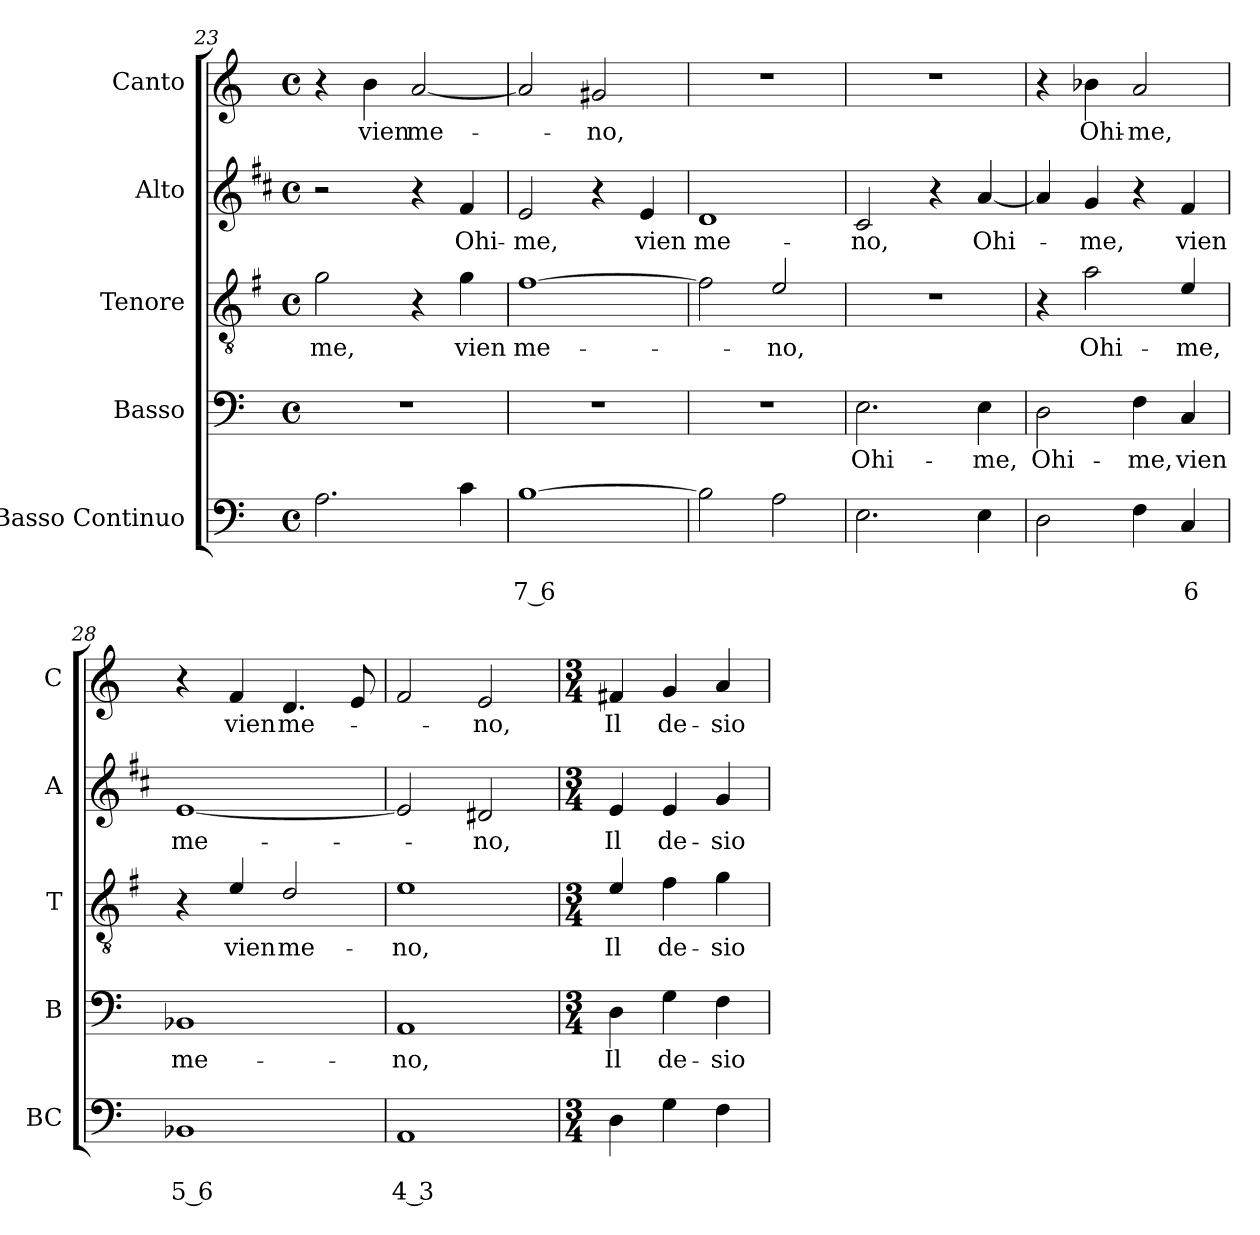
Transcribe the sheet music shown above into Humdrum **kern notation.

**kern	**text	**text	**kern	**text	**kern	**text	**kern	**text	**kern	**text
*part5	*part5	*part5	*part4	*part4	*part3	*part3	*part2	*part2	*part1	*part1
*staff5	*staff5	*staff5	*staff4	*staff4	*staff3	*staff3	*staff2	*staff2	*staff1	*staff1
*I"Basso Continuo	*	*	*I"Basso	*	*I"Tenore	*	*I"Alto	*	*I"Canto	*
*I'BC	*	*	*I'B	*	*I'T	*	*I'A	*	*I'C	*
*clefF4	*	*	*clefF4	*	*clefGv2	*	*clefG2	*	*clefG2	*
*	*	*	*	*	*ITrd4c7	*	*ITrd1c2	*	*	*
*k[]	*	*	*k[]	*	*k[]	*	*k[]	*	*k[]	*
*C:	*	*	*C:	*	*C:	*	*C:	*	*C:	*
*M4/4	*	*	*M4/4	*	*M4/4	*	*M4/4	*	*M4/4	*
*met(c)	*	*	*met(c)	*	*met(c)	*	*met(c)	*	*met(c)	*
=23	=23	=23	=23	=23	=23	=23	=23	=23	=23	=23
!	!	!	!	!	!	!LO:LY:b	!	!	!	!
2.A\	.	.	1r	.	2c\	-me,	2r	.	4r	.
!	!	!	!	!	!	!	!	!	!	!LO:LY:b
.	.	.	.	.	.	.	.	.	4b\	vien
!	!	!	!	!	!	!	!	!	!	!LO:LY:b
.	.	.	.	.	4r	.	4r	.	[2a/	me-
!	!	!	!	!	!	!LO:LY:b	!	!	!	!
!	!	!	!	!	!	!	!	!LO:LY:b	!	!
4c\	.	.	.	.	4c\	vien	4e/	Ohi-	.	.
=24	=24	=24	=24	=24	=24	=24	=24	=24	=24	=24
!	!	!LO:LY:b	!	!	!	!	!	!	!	!
!	!	!	!	!	!	!LO:LY:b	!	!	!	!
!	!	!	!	!	!	!	!	!LO:LY:b	!	!
[1B	.	7 6	1r	.	[1B	me-	2d/	-me,	2a/]	.
!	!	!	!	!	!	!	!	!	!	!LO:LY:b
.	.	.	.	.	.	.	4r	.	2g#X/	-no,
!	!	!	!	!	!	!	!	!LO:LY:b	!	!
.	.	.	.	.	.	.	4d/	vien	.	.
=25	=25	=25	=25	=25	=25	=25	=25	=25	=25	=25
!	!	!	!	!	!	!	!	!LO:LY:b	!	!
2B\]	.	.	1r	.	2B\]	.	1c	me-	1r	.
!	!	!	!	!	!	!LO:LY:b	!	!	!	!
2A\	.	.	.	.	2A/	-no,	.	.	.	.
=26	=26	=26	=26	=26	=26	=26	=26	=26	=26	=26
!	!	!	!	!LO:LY:b	!	!	!	!	!	!
!	!	!	!	!	!	!	!	!LO:LY:b	!	!
2.E\	.	.	2.E\	Ohi-	1r	.	2B/	-no,	1r	.
.	.	.	.	.	.	.	4r	.	.	.
!	!	!	!	!LO:LY:b	!	!	!	!	!	!
!	!	!	!	!	!	!	!	!LO:LY:b	!	!
4E\	.	.	4E\	-me,	.	.	[4g/	Ohi-	.	.
=27	=27	=27	=27	=27	=27	=27	=27	=27	=27	=27
!	!	!	!	!LO:LY:b	!	!	!	!	!	!
2D\	.	.	2D\	Ohi-	4r	.	4g/]	.	4r	.
!	!	!	!	!	!	!LO:LY:b	!	!	!	!
!	!	!	!	!	!	!	!	!LO:LY:b	!	!
!	!	!	!	!	!	!	!	!	!	!LO:LY:b
.	.	.	.	.	2d\	Ohi-	4f/	-me,	4b-X\	Ohi-
!	!	!	!	!LO:LY:b	!	!	!	!	!	!
!	!	!	!	!	!	!	!	!	!	!LO:LY:b
4F\	.	.	4F\	-me,	.	.	4r	.	2a/	-me,
!	!	!LO:LY:b	!	!	!	!	!	!	!	!
!	!	!	!	!LO:LY:b	!	!	!	!	!	!
!	!	!	!	!	!	!LO:LY:b	!	!	!	!
!	!	!	!	!	!	!	!	!LO:LY:b	!	!
4C/	.	6	4C/	vien	4A/	-me,	4e/	vien	.	.
=28	=28	=28	=28	=28	=28	=28	=28	=28	=28	=28
!	!	!LO:LY:b	!	!	!	!	!	!	!	!
!	!	!	!	!LO:LY:b	!	!	!	!	!	!
!	!	!	!	!	!	!	!	!LO:LY:b	!	!
1BB-X	.	5 6	1BB-X	me-	4r	.	[1d	me-	4r	.
!	!	!	!	!	!	!LO:LY:b	!	!	!	!
!	!	!	!	!	!	!	!	!	!	!LO:LY:b
.	.	.	.	.	4A/	vien	.	.	4f/	vien
!	!	!	!	!	!	!LO:LY:b	!	!	!	!
!	!	!	!	!	!	!	!	!	!	!LO:LY:b
.	.	.	.	.	2G/	me-	.	.	4.d/	me-
.	.	.	.	.	.	.	.	.	8e/	.
=29	=29	=29	=29	=29	=29	=29	=29	=29	=29	=29
!	!	!LO:LY:b	!	!	!	!	!	!	!	!
!	!	!	!	!LO:LY:b	!	!	!	!	!	!
!	!	!	!	!	!	!LO:LY:b	!	!	!	!
1AA	.	4 3	1AA	-no,	1A	-no,	2d/]	.	2f/	.
!	!	!	!	!	!	!	!	!LO:LY:b	!	!
!	!	!	!	!	!	!	!	!	!	!LO:LY:b
.	.	.	.	.	.	.	2c#X/	-no,	2e/	-no,
!!LO:LB:g=z
=30	=30	=30	=30	=30	=30	=30	=30	=30	=30	=30
*M3/4	*	*	*M3/4	*	*M3/4	*	*M3/4	*	*M3/4	*
!	!	!	!	!LO:LY:b	!	!	!	!	!	!
!	!	!	!	!	!	!LO:LY:b	!	!	!	!
!	!	!	!	!	!	!	!	!LO:LY:b	!	!
!	!	!	!	!	!	!	!	!	!	!LO:LY:b
4D\	.	.	4D\	Il	4A/	Il	4d/	Il	4f#X/	Il
!	!	!	!	!LO:LY:b	!	!	!	!	!	!
!	!	!	!	!	!	!LO:LY:b	!	!	!	!
!	!	!	!	!	!	!	!	!LO:LY:b	!	!
!	!	!	!	!	!	!	!	!	!	!LO:LY:b
4G\	.	.	4G\	de-	4B\	de-	4d/	de-	4g/	de-
!	!	!	!	!LO:LY:b	!	!	!	!	!	!
!	!	!	!	!	!	!LO:LY:b	!	!	!	!
!	!	!	!	!	!	!	!	!LO:LY:b	!	!
!	!	!	!	!	!	!	!	!	!	!LO:LY:b
4F\	.	.	4F\	-sio	4c\	-sio	4f/	-sio	4a/	-sio
=	=	=	=	=	=	=	=	=	=	=
*-	*-	*-	*-	*-	*-	*-	*-	*-	*-	*-
